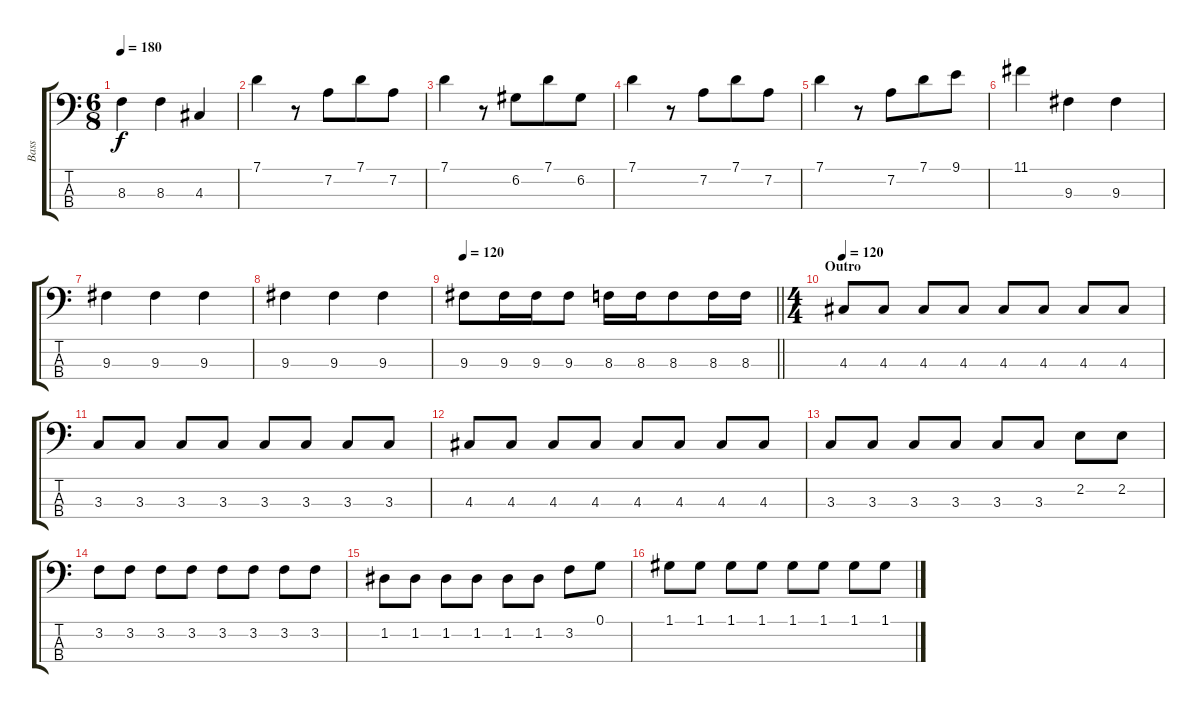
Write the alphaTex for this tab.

\track ("Bass" "Bass") {instrument electricbasspick}
\staff {score tabs}
\tuning (G2 D2 A1 D1) {hide}
\ts (6 8)
\tempo 180
\clef f4
\ks c
8.3.4{dy f} 8.3.4 4.3.4 |
7.1.4 r.8 7.2.8 7.1.8 7.2.8 |
7.1.4 r.8 6.2.8 7.1.8 6.2.8 |
7.1.4 r.8 7.2.8 7.1.8 7.2.8 |
7.1.4 r.8 7.2.8 7.1.8 9.1.8 |
11.1.4 9.3.4 9.3.4 |
9.3.4 9.3.4 9.3.4 |
9.3.4 9.3.4 9.3.4 |
\tempo 120
\barLineRight lightlight
9.3.8 9.3.16 9.3.16 9.3.8 8.3.16 8.3.16 8.3.8 8.3.16 8.3.16 |
\ts (4 4)
\section ("" "Outro")
\tempo 120
4.3.8 4.3.8 4.3.8 4.3.8 4.3.8 4.3.8 4.3.8 4.3.8 |
3.3.8 3.3.8 3.3.8 3.3.8 3.3.8 3.3.8 3.3.8 3.3.8 |
4.3.8 4.3.8 4.3.8 4.3.8 4.3.8 4.3.8 4.3.8 4.3.8 |
3.3.8 3.3.8 3.3.8 3.3.8 3.3.8 3.3.8 2.2.8 2.2.8 |
3.2.8 3.2.8 3.2.8 3.2.8 3.2.8 3.2.8 3.2.8 3.2.8 |
1.2.8 1.2.8 1.2.8 1.2.8 1.2.8 1.2.8 3.2.8 0.1.8 |
1.1.8 1.1.8 1.1.8 1.1.8 1.1.8 1.1.8 1.1.8 1.1.8
